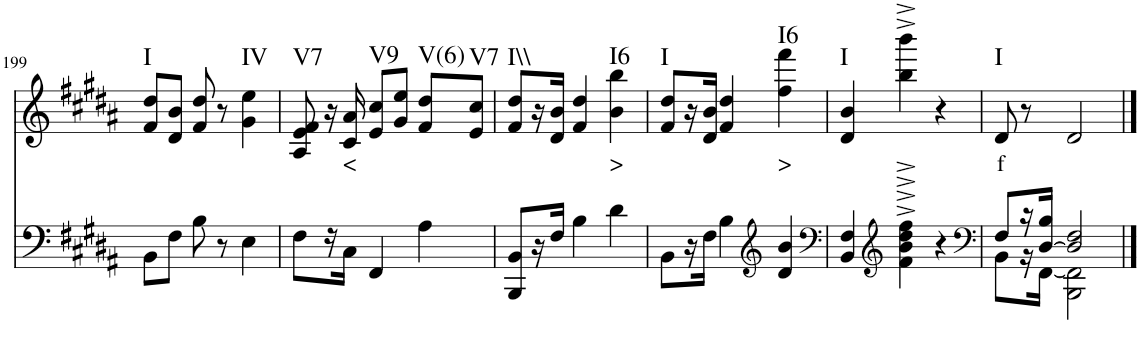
**kern	**kern	**text	**harte
*part2	*part1	*part1	*part1
*staff2	*staff1	*staff1	*
*I"Piano	*I"Piano	*	*
*I'Pno	*I'Pno	*	*
!!LO:PB:g=z
*clefF4	*clefG2	*	*
*k[f#c#g#d#a#]	*k[f#c#g#d#a#]	*	*
*M3/4	*M3/4	*	*
=199	=199	=199	=199
!	!	!	!LO:H:kt=I
8BB\L	8f#/ 8dd#/L	.	N
8F#\J	8d#/ 8b/J	.	.
8B\	8f#/ 8dd#/	.	.
8r	8r	.	.
!	!	!	!LO:H:kt=IV
4E\	4g#\ 4ee\	.	N
=200	=200	=200	=200
!	!	!	!LO:H:kt=V7
8F#\L	8A#/ 8e/ 8f#/	.	N
16r	16r	.	.
!	!	!LO:LY:b	!
16C#\JJ	16c#/ 16a#/	<	.
!	!	!	!LO:H:kt=V9
4FF#/	8e/ 8cc#/L	.	N
.	8g#/ 8ee/J	.	.
!	!	!	!LO:H:kt=V(6)
4A#\	8f#/ 8dd#/L	.	N
!	!	!	!LO:H:kt=V7
.	8e/ 8cc#/J	.	N
=201	=201	=201	=201
!	!	!	!LO:H:kt=I\\
8BBB/ 8BB/L	8f#/ 8dd#/L	.	N
16r	16r	.	.
16F#/JJ	16d#/ 16b/JJ	.	.
4B\	4f#/ 4dd#/	.	.
!	!	!LO:LY:b	!LO:H:kt=I6
4d#\	4b\ 4bb\	>	N
=202	=202	=202	=202
!	!	!	!LO:H:kt=I
8BB\L	8f#/ 8dd#/L	.	N
16r	16r	.	.
16F#\JJ	16d#/ 16b/JJ	.	.
4B\	4f#/ 4dd#/	.	.
*clefG2	*	*	*
!	!	!LO:LY:b	!LO:H:kt=I6
4d#/ 4b/	4ff#\ 4fff#\	>	N
=203	=203	=203	=203
*clefF4	*	*	*
!	!	!	!LO:H:kt=I
4BB/ 4F#/	4d#/ 4b/	.	N
*clefG2	*	*	*
4f#\^ 4b\^ 4dd#\^ 4ff#\^	4bb\^ 4bbb\^	.	.
4r	4r	.	.
=204	=204	=204	=204
*clefF4	*	*	*
*^	*	*	*
!	!	!	!LO:LY:b	!LO:H:kt=I
8F#/L	8BB\L	8d#/	f	N
16r	16r	8r	.	.
[16D#/ 16B/JJ	[16FF#\JJ	.	.	.
2D#/] 2F#/	2BBB\ 2FF#\]	2d#/	.	.
*v	*v	*	*	*
==	==	==	==
*-	*-	*-	*-
